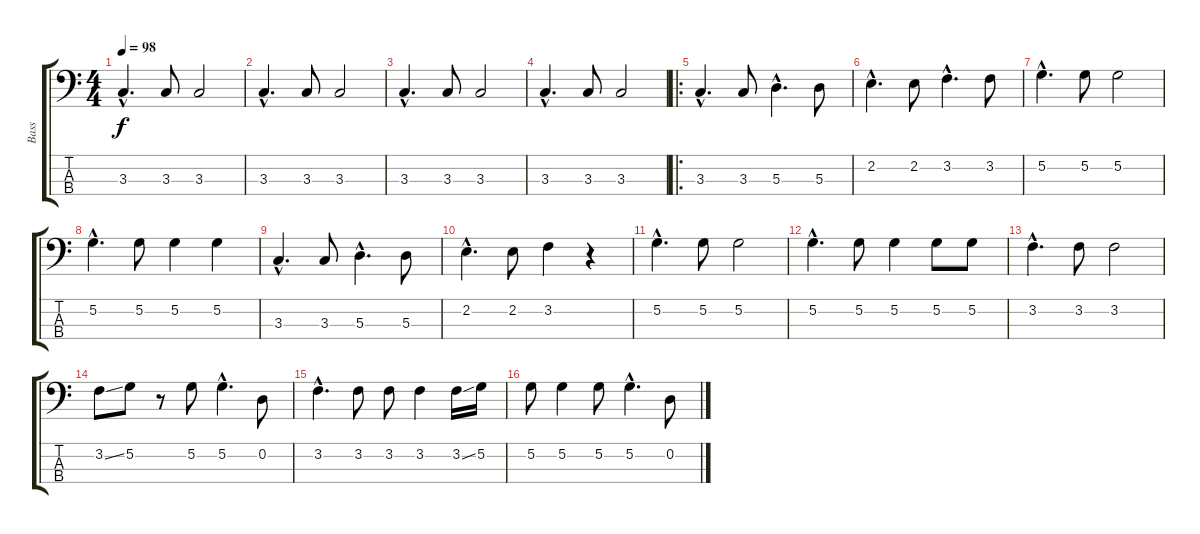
\track ("Bass" "Bass") {instrument electricbassfinger}
\staff {score tabs}
\tuning (G2 D2 A1 E1) {hide}
\ts (4 4)
\tempo 98
\clef f4
\ks c
3.3{hac}.4{d dy f instrument electricbassfinger} 3.3.8 3.3.2 |
3.3{hac}.4{d} 3.3.8 3.3.2 |
3.3{hac}.4{d} 3.3.8 3.3.2 |
3.3{hac}.4{d} 3.3.8 3.3.2 |
\ro
3.3{hac}.4{d} 3.3.8 5.3{hac}.4{d} 5.3.8 |
2.2{hac}.4{d} 2.2.8 3.2{hac}.4{d} 3.2.8 |
5.2{hac}.4{d} 5.2.8 5.2.2 |
5.2{hac}.4{d} 5.2.8 5.2.4 5.2.4 |
3.3{hac}.4{d} 3.3.8 5.3{hac}.4{d} 5.3.8 |
2.2{hac}.4{d} 2.2.8 3.2.4 r.4 |
5.2{hac}.4{d} 5.2.8 5.2.2 |
5.2{hac}.4{d} 5.2.8 5.2.4 5.2.8 5.2.8 |
3.2{hac}.4{d} 3.2.8 3.2.2 |
3.2{ss}.8 5.2.8 r.8 5.2.8 5.2{hac}.4{d} 0.2.8 |
3.2{hac}.4{d} 3.2.8 3.2.8 3.2.4 3.2{ss}.16 5.2.16 |
5.2.8 5.2.4 5.2.8 5.2{hac}.4{d} 0.2.8
